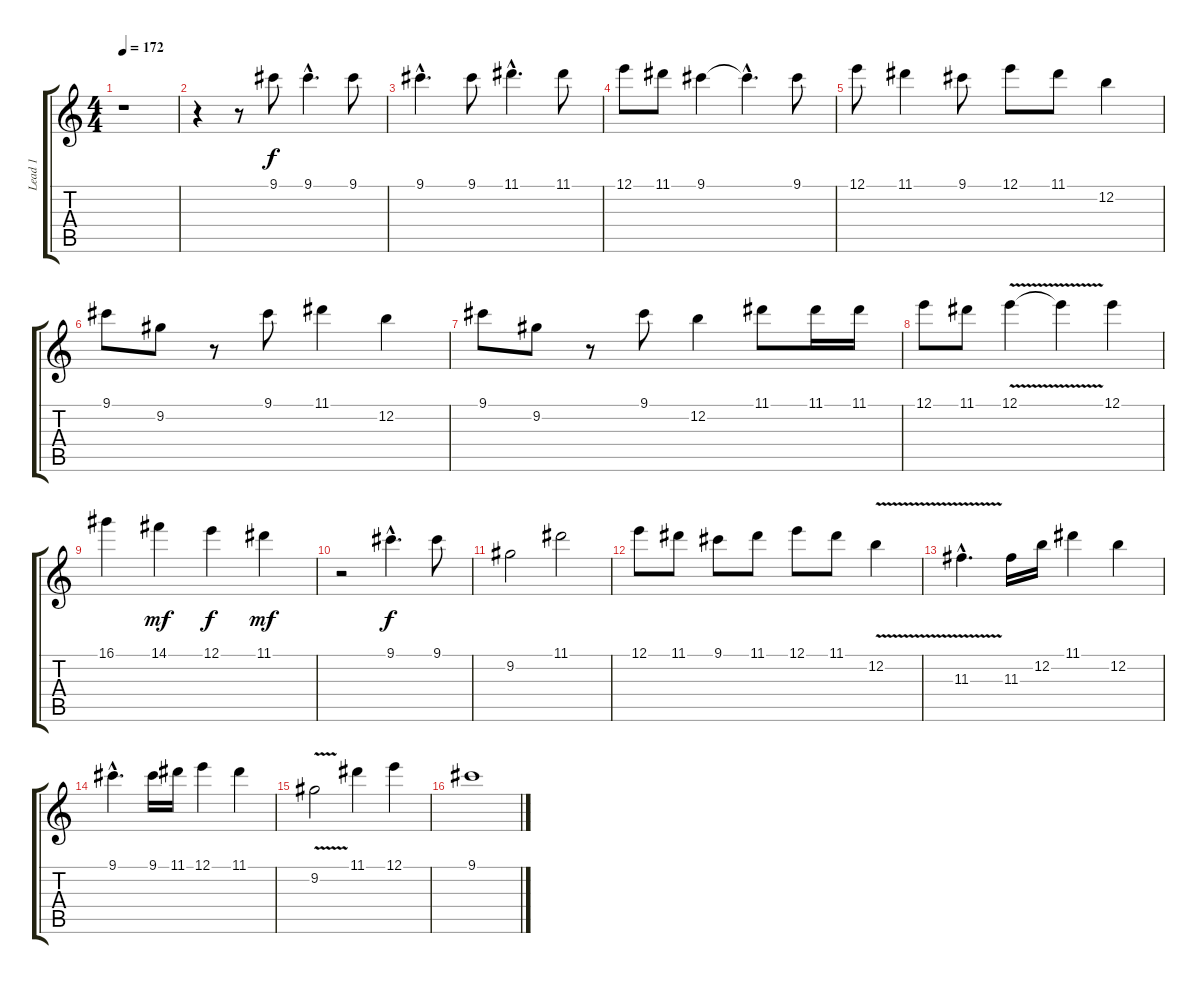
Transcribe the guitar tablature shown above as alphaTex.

\track ("Lead 1" "Lead 1") {instrument overdrivenguitar}
\staff {score tabs}
\tuning (E4 B3 G3 D3 A2 E2) {hide}
\ts (4 4)
\tempo 172
\clef g2
\ks c
r.1{dy f} |
r.4 r.8 9.1.8 9.1{hac}.4{d} 9.1.8 |
9.1{hac}.4{d} 9.1.8 11.1{hac}.4{d} 11.1.8 |
12.1.8 11.1.8 9.1.4 9.1{hac t}.4{d} 9.1.8 |
12.1.8 11.1.4 9.1.8 12.1.8 11.1.8 12.2.4 |
\section ("" "")
9.1.8 9.2.8 r.8 9.1.8 11.1.4 12.2.4 |
9.1.8 9.2.8 r.8 9.1.8 12.2.4 11.1.8 11.1.16 11.1.16 |
12.1.8 11.1.8 12.1{v}.4 12.1{t}.4 12.1.4 |
16.1.4 14.1.4{dy mf} 12.1.4{dy f} 11.1.4{dy mf} |
\section ("" "")
r.2 9.1{hac}.4{d dy f} 9.1.8 |
9.2.2 11.1.2 |
12.1.8 11.1.8 9.1.8 11.1.8 12.1.8 11.1.8 12.2{v}.4 |
11.3{v hac}.4{d} 11.3.16 12.2.16 11.1.4 12.2.4 |
9.1{hac}.4{d} 9.1.16 11.1.16 12.1.4 11.1.4 |
9.2{v}.2 11.1.4 12.1.4 |
9.1.1
